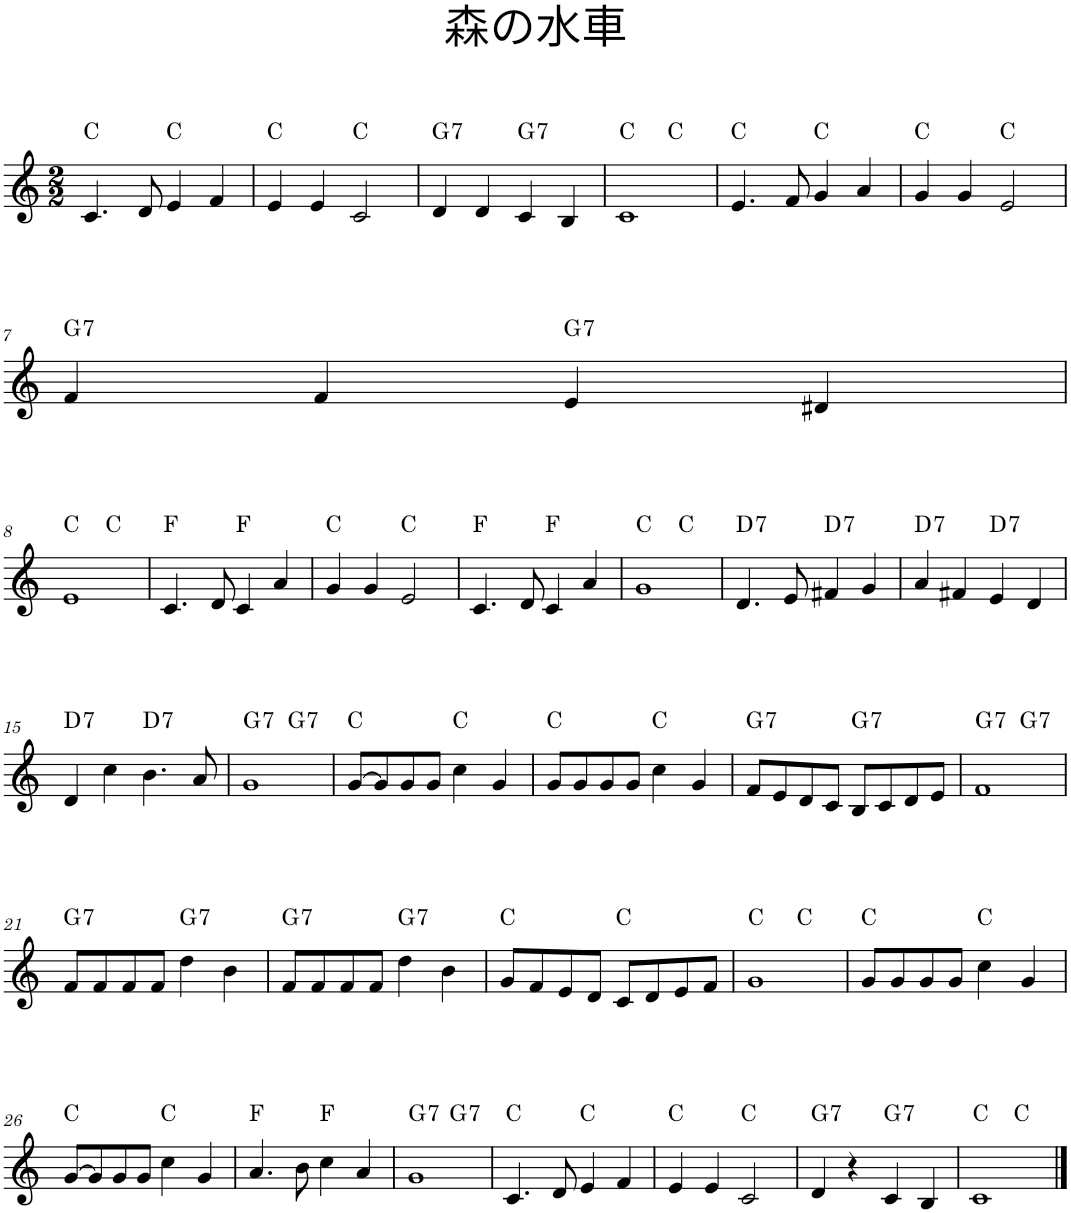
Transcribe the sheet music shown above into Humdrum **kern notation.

**kern	**harte
*part1	*part1
*staff1	*
*I"Piano	*
*I'Pno.	*
*clefG2	*
*k[]	*
*M2/2	*
=1	=1
4.c/	C:maj
8d/	.
4e/	C:maj
4f/	.
=2	=2
4e/	C:maj
4e/	.
2c/	C:maj
=3	=3
!	!LO:H:kt=7
4d/	G:7
4d/	.
!	!LO:H:kt=7
4c/	G:7
4B/	.
=4	=4
*^	*
1c	2ryy	C:maj
.	2ryy	C:maj
*v	*v	*
=5	=5
4.e/	C:maj
8f/	.
4g/	C:maj
4a/	.
=6	=6
4g/	C:maj
4g/	.
2e/	C:maj
!!LO:LB:g=z
=7	=7
!	!LO:H:kt=7
4f/	G:7
4f/	.
!	!LO:H:kt=7
4e/	G:7
4d#X/	.
!!LO:LB:g=z
=8	=8
*^	*
1e	2ryy	C:maj
.	2ryy	C:maj
*v	*v	*
=9	=9
4.c/	F:maj
8d/	.
4c/	F:maj
4a/	.
=10	=10
4g/	C:maj
4g/	.
2e/	C:maj
=11	=11
4.c/	F:maj
8d/	.
4c/	F:maj
4a/	.
=12	=12
*^	*
1g	2ryy	C:maj
.	2ryy	C:maj
=13	=13	=13
!	!	!LO:H:kt=7
*v	*v	*
4.d/	D:7
8e/	.
!	!LO:H:kt=7
4f#X/	D:7
4g/	.
=14	=14
!	!LO:H:kt=7
4a/	D:7
4f#X/	.
!	!LO:H:kt=7
4e/	D:7
4d/	.
!!LO:LB:g=z
=15	=15
!	!LO:H:kt=7
4d/	D:7
4cc\	.
!	!LO:H:kt=7
4.b\	D:7
8a/	.
=16	=16
!	!LO:H:kt=7
*^	*
1g	2ryy	G:7
!	!	!LO:H:kt=7
.	2ryy	G:7
*v	*v	*
=17	=17
[>8g/L	C:maj
8g/]	.
8g/	.
8g/J	.
4cc\	C:maj
4g/	.
=18	=18
8g/L	C:maj
8g/	.
8g/	.
8g/J	.
4cc\	C:maj
4g/	.
=19	=19
!	!LO:H:kt=7
8f/L	G:7
8e/	.
8d/	.
8c/J	.
!	!LO:H:kt=7
8B/L	G:7
8c/	.
8d/	.
8e/J	.
=20	=20
!	!LO:H:kt=7
*^	*
1f	2ryy	G:7
!	!	!LO:H:kt=7
.	2ryy	G:7
!!LO:LB:g=z	!!
=21	=21	=21
!	!	!LO:H:kt=7
*v	*v	*
8f/L	G:7
8f/	.
8f/	.
8f/J	.
!	!LO:H:kt=7
4dd\	G:7
4b\	.
=22	=22
!	!LO:H:kt=7
8f/L	G:7
8f/	.
8f/	.
8f/J	.
!	!LO:H:kt=7
4dd\	G:7
4b\	.
=23	=23
8g/L	C:maj
8f/	.
8e/	.
8d/J	.
8c/L	C:maj
8d/	.
8e/	.
8f/J	.
=24	=24
*^	*
1g	2ryy	C:maj
.	2ryy	C:maj
*v	*v	*
=25	=25
8g/L	C:maj
8g/	.
8g/	.
8g/J	.
4cc\	C:maj
4g/	.
!!LO:LB:g=z
=26	=26
[>8g/L	C:maj
8g/]	.
8g/	.
8g/J	.
4cc\	C:maj
4g/	.
=27	=27
4.a/	F:maj
8b\	.
4cc\	F:maj
4a/	.
=28	=28
!	!LO:H:kt=7
*^	*
1g	2ryy	G:7
!	!	!LO:H:kt=7
.	2ryy	G:7
*v	*v	*
=29	=29
4.c/	C:maj
8d/	.
4e/	C:maj
4f/	.
=30	=30
4e/	C:maj
4e/	.
2c/	C:maj
=31	=31
!	!LO:H:kt=7
4d/	G:7
4r	.
!	!LO:H:kt=7
4c/	G:7
4B/	.
=32	=32
*^	*
1c	2ryy	C:maj
.	2ryy	C:maj
*v	*v	*
==	==
*-	*-
